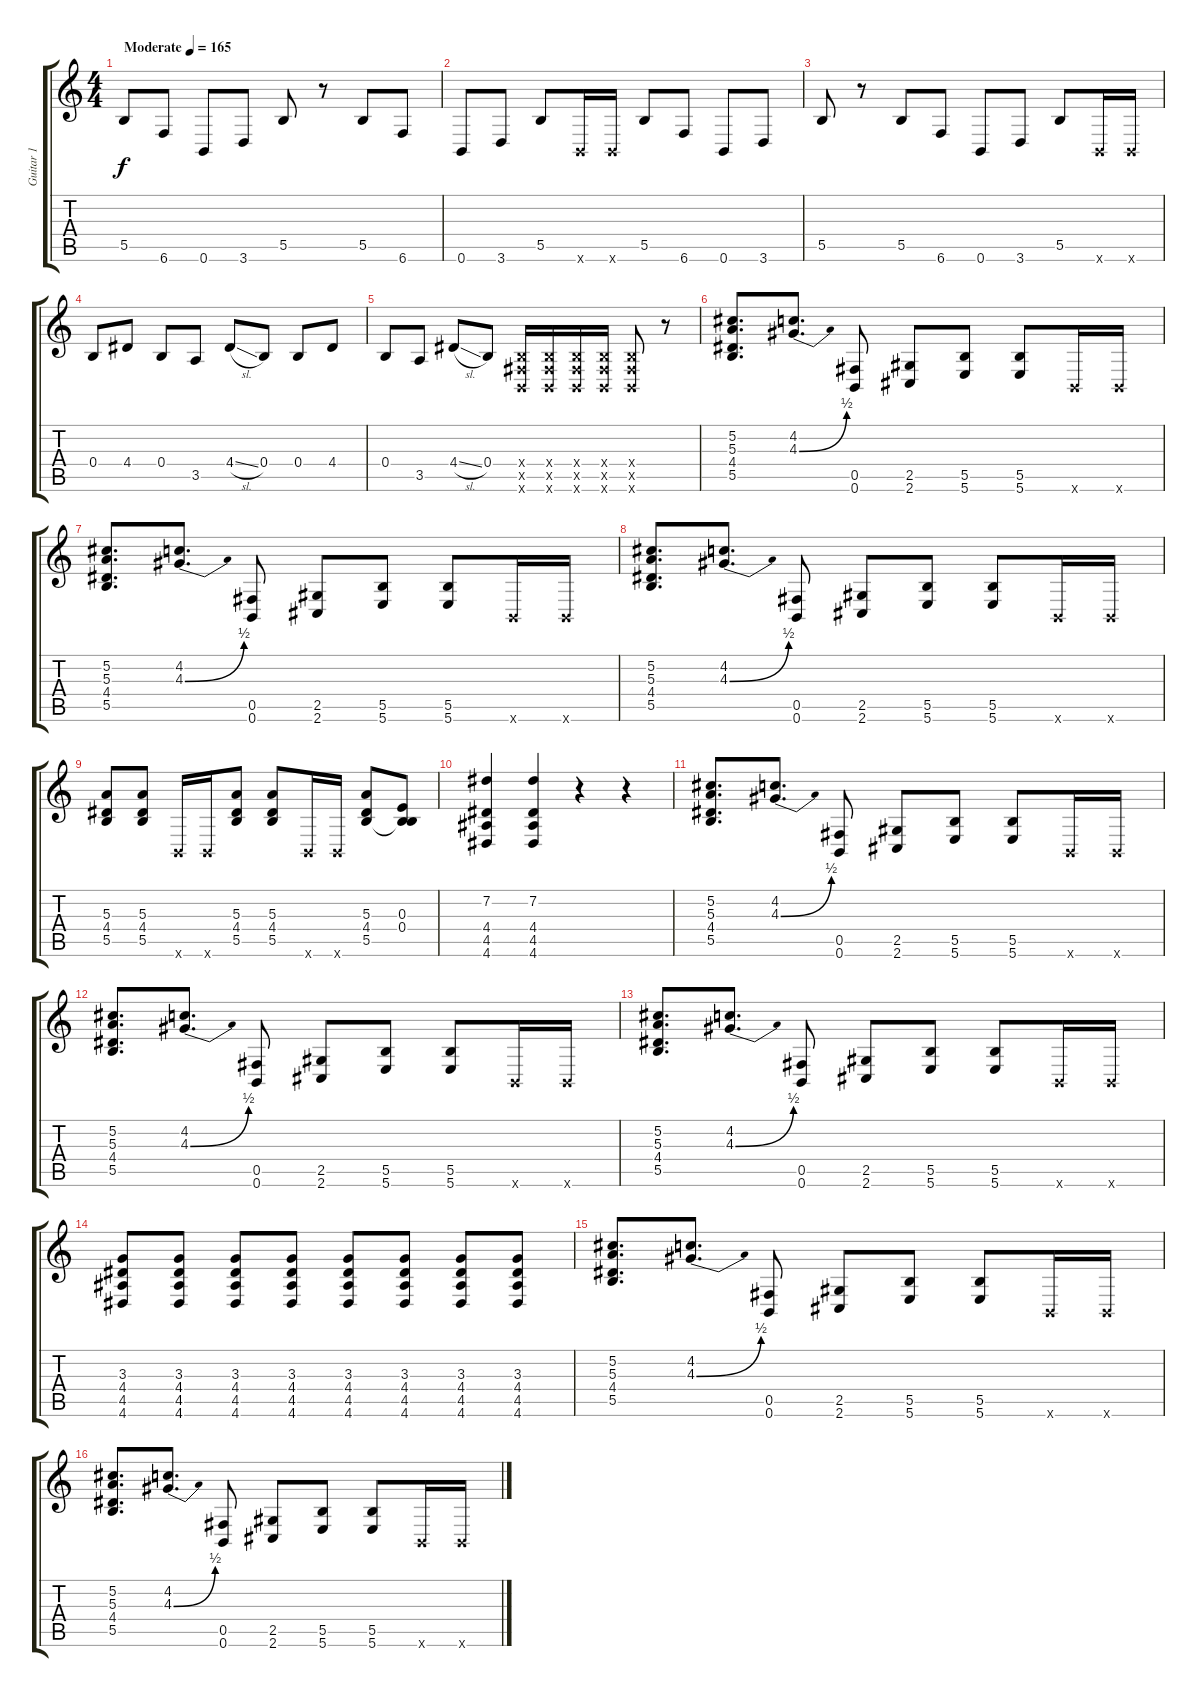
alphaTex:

\track ("Guitar 1" "Guitar 1") {instrument overdrivenguitar}
\staff {score tabs}
\tuning (Db4 Ab3 E3 B2 Gb2 B1) {hide}
\ts (4 4)
\tempo (165 "Moderate")
\clef g2
\ks c
5.5.8{dy f instrument overdrivenguitar} 6.6.8 0.6.8 3.6.8 5.5.8 r.8 5.5.8 6.6.8 |
0.6.8 3.6.8 5.5.8 0.6{x}.16 0.6{x}.16 5.5.8 6.6.8 0.6.8 3.6.8 |
5.5.8 r.8 5.5.8 6.6.8 0.6.8 3.6.8 5.5.8 0.6{x}.16 0.6{x}.16 |
0.4.8 4.4.8 0.4.8 3.5.8 4.4{sl}.8 0.4.8 0.4.8 4.4.8 |
0.4.8 3.5.8 4.4{sl}.8 0.4.8 (0.4{x} 0.5{x} 0.6{x}).16 (0.4{x} 0.5{x} 0.6{x}).16 (0.4{x} 0.5{x} 0.6{x}).16 (0.4{x} 0.5{x} 0.6{x}).16 (0.4{x} 0.5{x} 0.6{x}).8 r.8 |
(5.2 5.3 4.4 5.5).8{d} (4.2 4.3{be (bend 0 0 60 2)}).8{d} (0.5 0.6).8 (2.5 2.6).8 (5.5 5.6).8 (5.5 5.6).8 0.6{x}.16 0.6{x}.16 |
(5.2 5.3 4.4 5.5).8{d} (4.2 4.3{be (bend 0 0 60 2)}).8{d} (0.5 0.6).8 (2.5 2.6).8 (5.5 5.6).8 (5.5 5.6).8 0.6{x}.16 0.6{x}.16 |
(5.2 5.3 4.4 5.5).8{d} (4.2 4.3{be (bend 0 0 60 2)}).8{d} (0.5 0.6).8 (2.5 2.6).8 (5.5 5.6).8 (5.5 5.6).8 0.6{x}.16 0.6{x}.16 |
(5.3 4.4 5.5).8 (5.3 4.4 5.5).8 0.6{x}.16 0.6{x}.16 (5.3 4.4 5.5).8 (5.3 4.4 5.5).8 0.6{x}.16 0.6{x}.16 (5.3 4.4 5.5).8 (0.3 0.4 5.5{t}).8 |
(7.2 4.4 4.5 4.6).4 (7.2 4.4 4.5 4.6).4 r.4 r.4 |
(5.2 5.3 4.4 5.5).8{d} (4.2 4.3{be (bend 0 0 60 2)}).8{d} (0.5 0.6).8 (2.5 2.6).8 (5.5 5.6).8 (5.5 5.6).8 0.6{x}.16 0.6{x}.16 |
(5.2 5.3 4.4 5.5).8{d} (4.2 4.3{be (bend 0 0 60 2)}).8{d} (0.5 0.6).8 (2.5 2.6).8 (5.5 5.6).8 (5.5 5.6).8 0.6{x}.16 0.6{x}.16 |
(5.2 5.3 4.4 5.5).8{d} (4.2 4.3{be (bend 0 0 60 2)}).8{d} (0.5 0.6).8 (2.5 2.6).8 (5.5 5.6).8 (5.5 5.6).8 0.6{x}.16 0.6{x}.16 |
(3.3 4.4 4.5 4.6).8 (3.3 4.4 4.5 4.6).8 (3.3 4.4 4.5 4.6).8 (3.3 4.4 4.5 4.6).8 (3.3 4.4 4.5 4.6).8 (3.3 4.4 4.5 4.6).8 (3.3 4.4 4.5 4.6).8 (3.3 4.4 4.5 4.6).8 |
(5.2 5.3 4.4 5.5).8{d} (4.2 4.3{be (bend 0 0 60 2)}).8{d} (0.5 0.6).8 (2.5 2.6).8 (5.5 5.6).8 (5.5 5.6).8 0.6{x}.16 0.6{x}.16 |
(5.2 5.3 4.4 5.5).8{d} (4.2 4.3{be (bend 0 0 60 2)}).8{d} (0.5 0.6).8 (2.5 2.6).8 (5.5 5.6).8 (5.5 5.6).8 0.6{x}.16 0.6{x}.16
